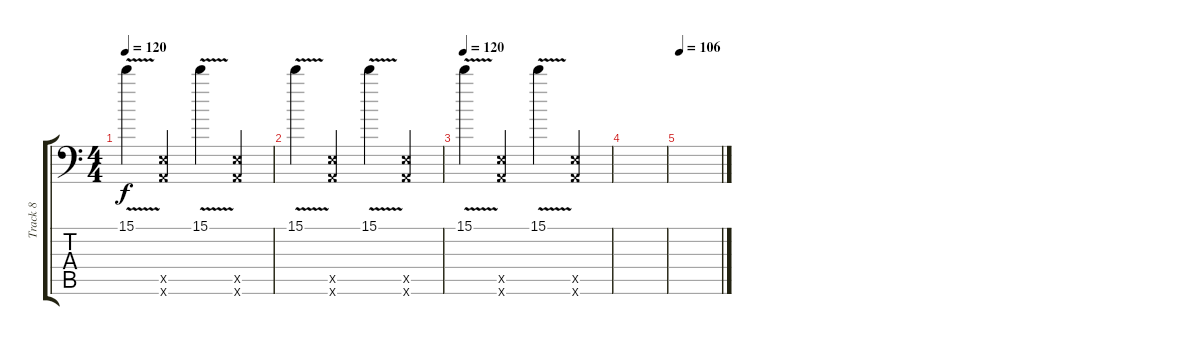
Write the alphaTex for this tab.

\track ("Track 8" "Track 8") {instrument overdrivenguitar}
\staff {score tabs}
\tuning (B3 Gb3 D3 A2 E2 A1) {hide}
\ts (4 4)
\tempo 120
\clef f4
\ks c
15.1{v}.4{dy f volume 10} (0.5{x} 0.6{x}).4 15.1{v}.4 (0.5{x} 0.6{x}).4 |
15.1{v}.4{volume 10} (0.5{x} 0.6{x}).4 15.1{v}.4 (0.5{x} 0.6{x}).4 |
\tempo 120
15.1{v}.4{volume 10} (0.5{x} 0.6{x}).4 15.1{v}.4 (0.5{x} 0.6{x}).4 |
|
\tempo 106
